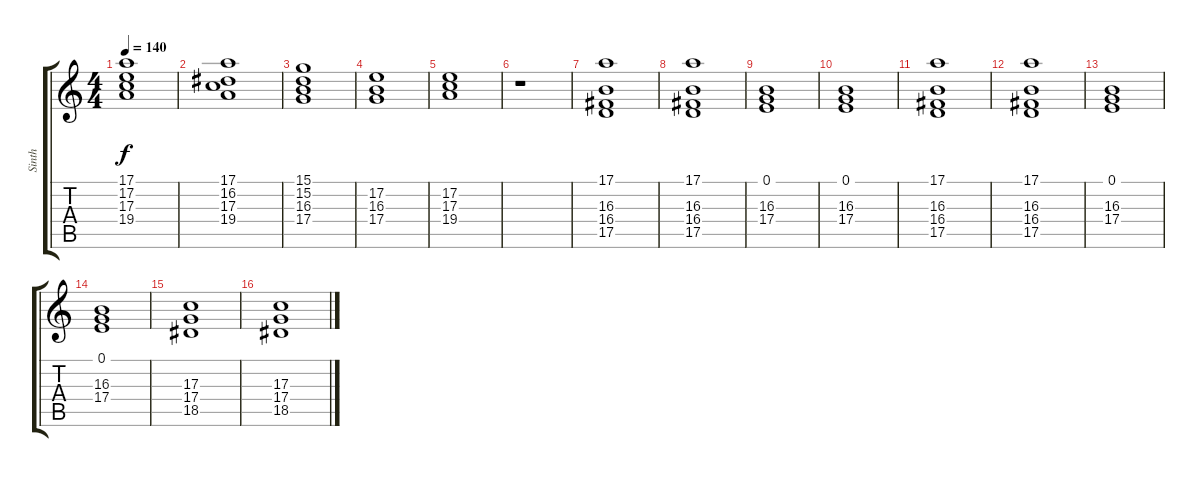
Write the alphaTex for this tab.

\track ("Sinth" "Sinth") {instrument synthstrings1}
\staff {score tabs}
\tuning (E4 B3 G3 D3 A2 E2) {hide}
\ts (4 4)
\tempo 140
\clef g2
\ks c
(17.1 17.2 17.3 19.4).1{dy f} |
(17.1 16.2 17.3 19.4).1 |
(15.1 15.2 16.3 17.4).1 |
(17.2 16.3 17.4).1 |
(17.2 17.3 19.4).1 |
r.1 |
(17.1 16.3 16.4 17.5).1 |
(17.1 16.3 16.4 17.5).1 |
(0.1 16.3 17.4).1 |
(0.1 16.3 17.4).1 |
(17.1 16.3 16.4 17.5).1 |
(17.1 16.3 16.4 17.5).1 |
(0.1 16.3 17.4).1 |
(0.1 16.3 17.4).1 |
(17.3 17.4 18.5).1 |
(17.3 17.4 18.5).1
